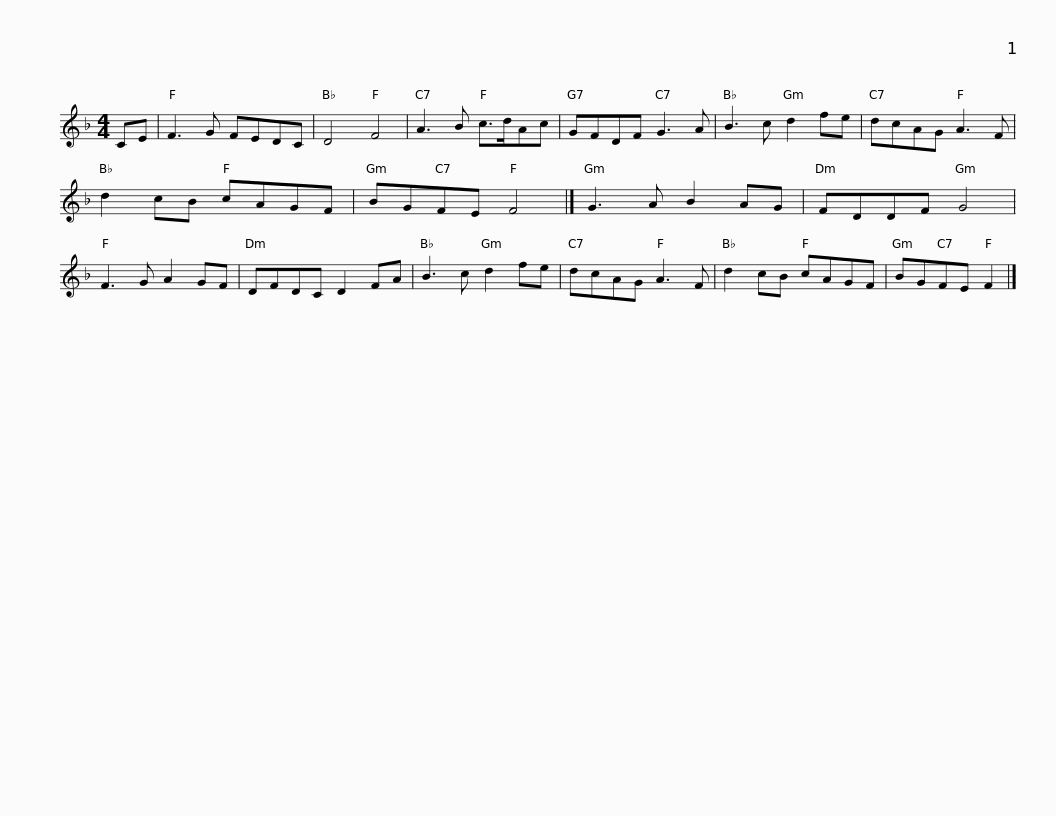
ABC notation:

X:1
L:1/8
M:4/4
I:linebreak $
K:F
V:1 treble
V:1
 CE | F3 G FEDC | D4 F4 | A3 B c>dAc | GFDF G3 A | %5
 B3 c d2 fe | dcAG A3 F |$ d2 cB cAGF | BGFE F4 |] G3 A B2 AG | %10
 FDDF G4 | F3 G A2 GF | DFDC D2 FA | B3 c d2 fe |$ dcAG A3 F | %15
 d2 cB cAGF | BGFE F2 |] %17
